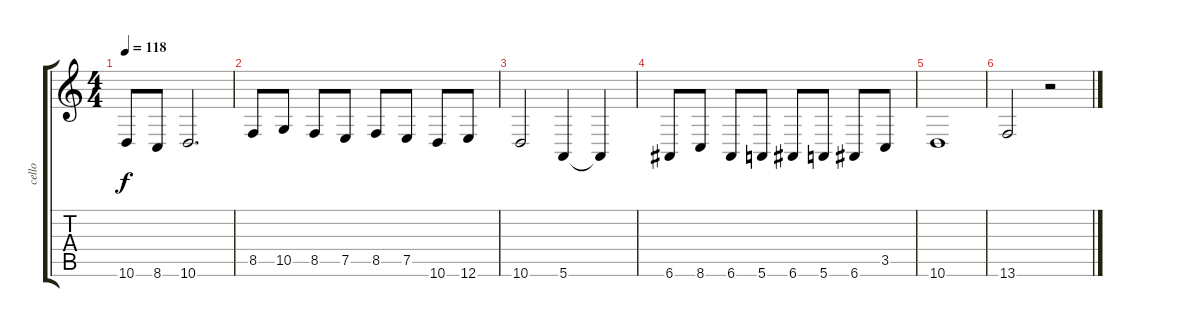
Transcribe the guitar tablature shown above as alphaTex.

\track ("cello" "cello") {instrument cello}
\staff {score tabs}
\tuning (E4 B3 G3 D3 A2 E2) {hide}
\ts (4 4)
\tempo 118
\clef g2
\ks c
10.6.8{dy f} 8.6.8 10.6.2{d} |
8.5.8 10.5.8 8.5.8 7.5.8 8.5.8 7.5.8 10.6.8 12.6.8 |
10.6.2 5.6.4 5.6{t}.4 |
6.6.8 8.6.8 6.6.8 5.6.8 6.6.8 5.6.8 6.6.8 3.5.8 |
10.6.1 |
13.6.2 r.2
